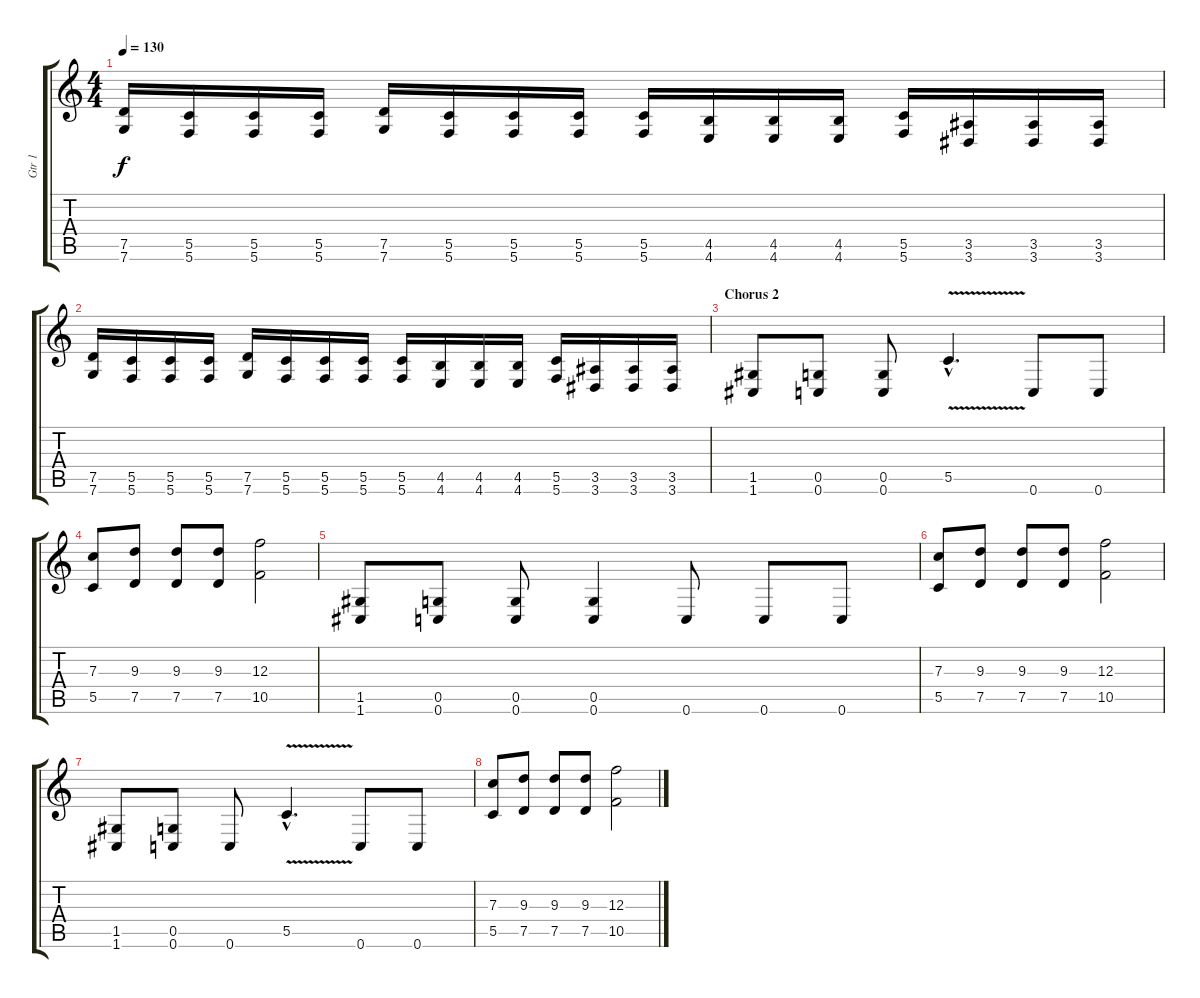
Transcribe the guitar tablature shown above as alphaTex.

\track ("Gtr 1" "Gtr 1") {instrument distortionguitar}
\staff {score tabs}
\tuning (D4 A3 F3 C3 G2 C2) {hide}
\ts (4 4)
\tempo 130
\clef g2
\ks c
(7.5 7.6).16{dy f} (5.5 5.6).16 (5.5 5.6).16 (5.5 5.6).16 (7.5 7.6).16 (5.5 5.6).16 (5.5 5.6).16 (5.5 5.6).16 (5.5 5.6).16 (4.5 4.6).16 (4.5 4.6).16 (4.5 4.6).16 (5.5 5.6).16 (3.5 3.6).16 (3.5 3.6).16 (3.5 3.6).16 |
(7.5 7.6).16 (5.5 5.6).16 (5.5 5.6).16 (5.5 5.6).16 (7.5 7.6).16 (5.5 5.6).16 (5.5 5.6).16 (5.5 5.6).16 (5.5 5.6).16 (4.5 4.6).16 (4.5 4.6).16 (4.5 4.6).16 (5.5 5.6).16 (3.5 3.6).16 (3.5 3.6).16 (3.5 3.6).16 |
\section ("" "Chorus 2")
(1.5 1.6).8 (0.5 0.6).8 (0.5 0.6).8 5.5{v hac}.4{d} 0.6.8 0.6.8 |
(7.3 5.5).8 (9.3 7.5).8 (9.3 7.5).8 (9.3 7.5).8 (12.3 10.5).2 |
(1.5 1.6).8 (0.5 0.6).8 (0.5 0.6).8 (0.5 0.6).4 0.6.8 0.6.8 0.6.8 |
(7.3 5.5).8 (9.3 7.5).8 (9.3 7.5).8 (9.3 7.5).8 (12.3 10.5).2 |
(1.5 1.6).8 (0.5 0.6).8 0.6.8 5.5{v hac}.4{d} 0.6.8 0.6.8 |
(7.3 5.5).8 (9.3 7.5).8 (9.3 7.5).8 (9.3 7.5).8 (12.3 10.5).2
